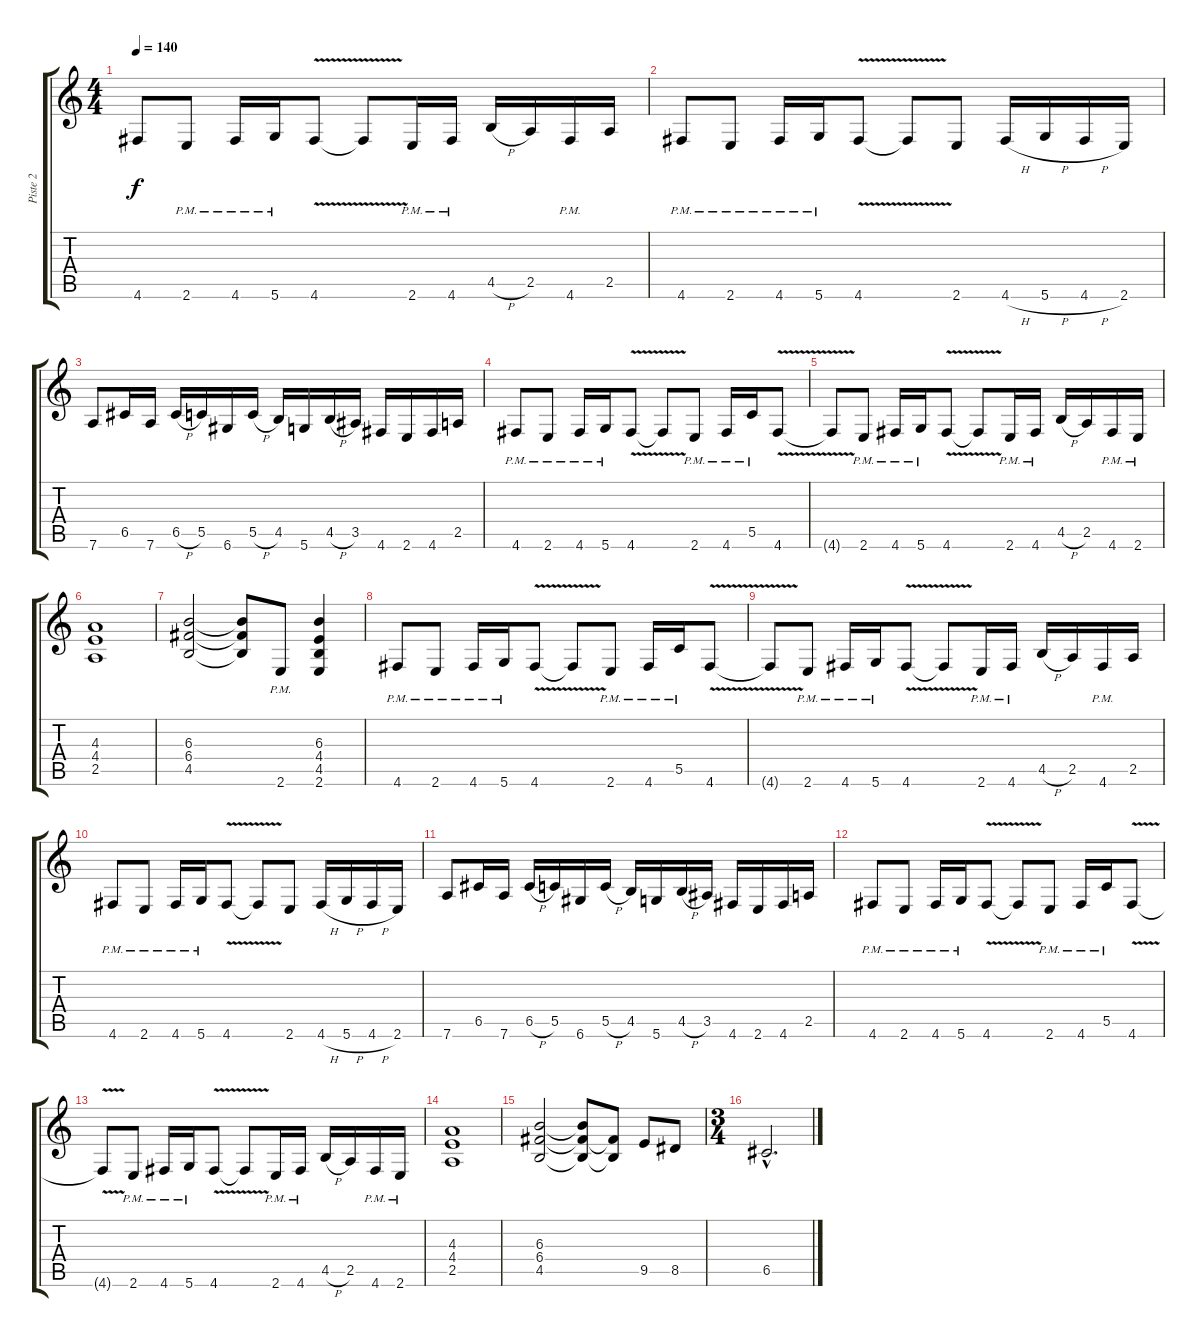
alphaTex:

\track ("Piste 2" "Piste 2") {instrument distortionguitar}
\staff {score tabs}
\tuning (D4 A3 F3 C3 G2 D2) {hide}
\ts (4 4)
\tempo 140
\clef g2
\ks c
4.6{t}.8{dy f} 2.6{pm}.8 4.6{pm}.16 5.6{pm}.16 4.6{v}.8 4.6{t}.8 2.6{pm}.16 4.6{pm}.16 4.5{h}.16 2.5.16 4.6{pm}.16 2.5.16 |
4.6{pm}.8 2.6{pm}.8 4.6{pm}.16 5.6{pm}.16 4.6{v}.8 4.6{t}.8 2.6.8 4.6{h}.16 5.6{h}.16 4.6{h}.16 2.6.16 |
7.6.8 6.5.16 7.6.16 6.5{h}.16 5.5.16 6.6.16 5.5{h}.16 4.5.16 5.6.16 4.5{h}.16 3.5.16 4.6.16 2.6.16 4.6.16 2.5.16 |
4.6{pm}.8 2.6{pm}.8 4.6{pm}.16 5.6{pm}.16 4.6{v}.8 4.6{t}.8 2.6{pm}.8 4.6{pm}.16 5.5{pm}.16 4.6{v}.8 |
4.6{t}.8 2.6{pm}.8 4.6{pm}.16 5.6{pm}.16 4.6{v}.8 4.6{t}.8 2.6{pm}.16 4.6{pm}.16 4.5{h}.16 2.5.16 4.6{pm}.16 2.6{pm}.16 |
(4.3 4.4 2.5).1 |
(6.3 6.4 4.5).2 (6.3{t} 6.4{t} 4.5{t}).8 2.6{pm}.8 (6.3 4.4 4.5 2.6).4 |
4.6{pm}.8 2.6{pm}.8 4.6{pm}.16 5.6{pm}.16 4.6{v}.8 4.6{t}.8 2.6{pm}.8 4.6{pm}.16 5.5{pm}.16 4.6{v}.8 |
4.6{t}.8 2.6{pm}.8 4.6{pm}.16 5.6{pm}.16 4.6{v}.8 4.6{t}.8 2.6{pm}.16 4.6{pm}.16 4.5{h}.16 2.5.16 4.6{pm}.16 2.5.16 |
4.6{pm}.8 2.6{pm}.8 4.6{pm}.16 5.6{pm}.16 4.6{v}.8 4.6{t}.8 2.6.8 4.6{h}.16 5.6{h}.16 4.6{h}.16 2.6.16 |
7.6.8 6.5.16 7.6.16 6.5{h}.16 5.5.16 6.6.16 5.5{h}.16 4.5.16 5.6.16 4.5{h}.16 3.5.16 4.6.16 2.6.16 4.6.16 2.5.16 |
4.6{pm}.8 2.6{pm}.8 4.6{pm}.16 5.6{pm}.16 4.6{v}.8 4.6{t}.8 2.6{pm}.8 4.6{pm}.16 5.5{pm}.16 4.6{v}.8 |
4.6{t}.8 2.6{pm}.8 4.6{pm}.16 5.6{pm}.16 4.6{v}.8 4.6{t}.8 2.6{pm}.16 4.6{pm}.16 4.5{h}.16 2.5.16 4.6{pm}.16 2.6{pm}.16 |
(4.3 4.4 2.5).1 |
(6.3 6.4 4.5).2 (6.3{t} 6.4{t} 4.5{t}).8 (6.4{t} 4.5{t}).8 9.5.8 8.5.8 |
\ts (3 4)
6.5{hac}.2{d}
